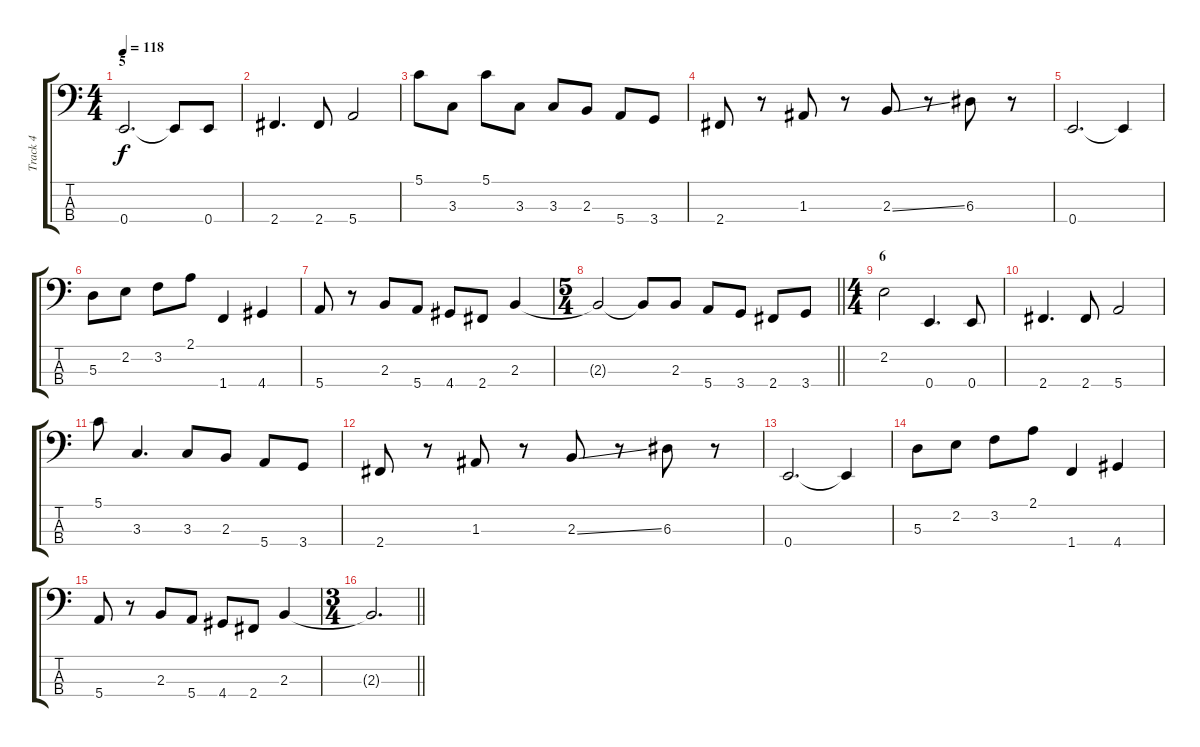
\track ("Track 4" "Track 4") {instrument electricbassfinger}
\staff {score tabs}
\tuning (G2 D2 A1 E1) {hide}
\ts (4 4)
\section ("" "5")
\tempo 118
\clef f4
\ks c
0.4.2{d dy f} 0.4{t}.8 0.4.8 |
2.4.4{d} 2.4.8 5.4.2 |
5.1.8 3.3.8 5.1.8 3.3.8 3.3.8 2.3.8 5.4.8 3.4.8 |
2.4.8 r.8 1.3.8 r.8 2.3{ss}.8 r.8 6.3.8 r.8 |
0.4.2{d} 0.4{t}.4 |
5.3.8 2.2.8 3.2.8 2.1.8 1.4.4 4.4.4 |
5.4.8 r.8 2.3.8 5.4.8 4.4.8 2.4.8 2.3.4 |
\ts (5 4)
\barLineRight lightlight
2.3{t}.2 2.3{t}.8 2.3.8 5.4.8 3.4.8 2.4.8 3.4.8 |
\ts (4 4)
\section ("" "6")
2.2.2 0.4.4{d} 0.4.8 |
2.4.4{d} 2.4.8 5.4.2 |
5.1.8 3.3.4{d} 3.3.8 2.3.8 5.4.8 3.4.8 |
2.4.8 r.8 1.3.8 r.8 2.3{ss}.8 r.8 6.3.8 r.8 |
0.4.2{d} 0.4{t}.4 |
5.3.8 2.2.8 3.2.8 2.1.8 1.4.4 4.4.4 |
5.4.8 r.8 2.3.8 5.4.8 4.4.8 2.4.8 2.3.4 |
\ts (3 4)
\barLineRight lightlight
2.3{t}.2{d}
